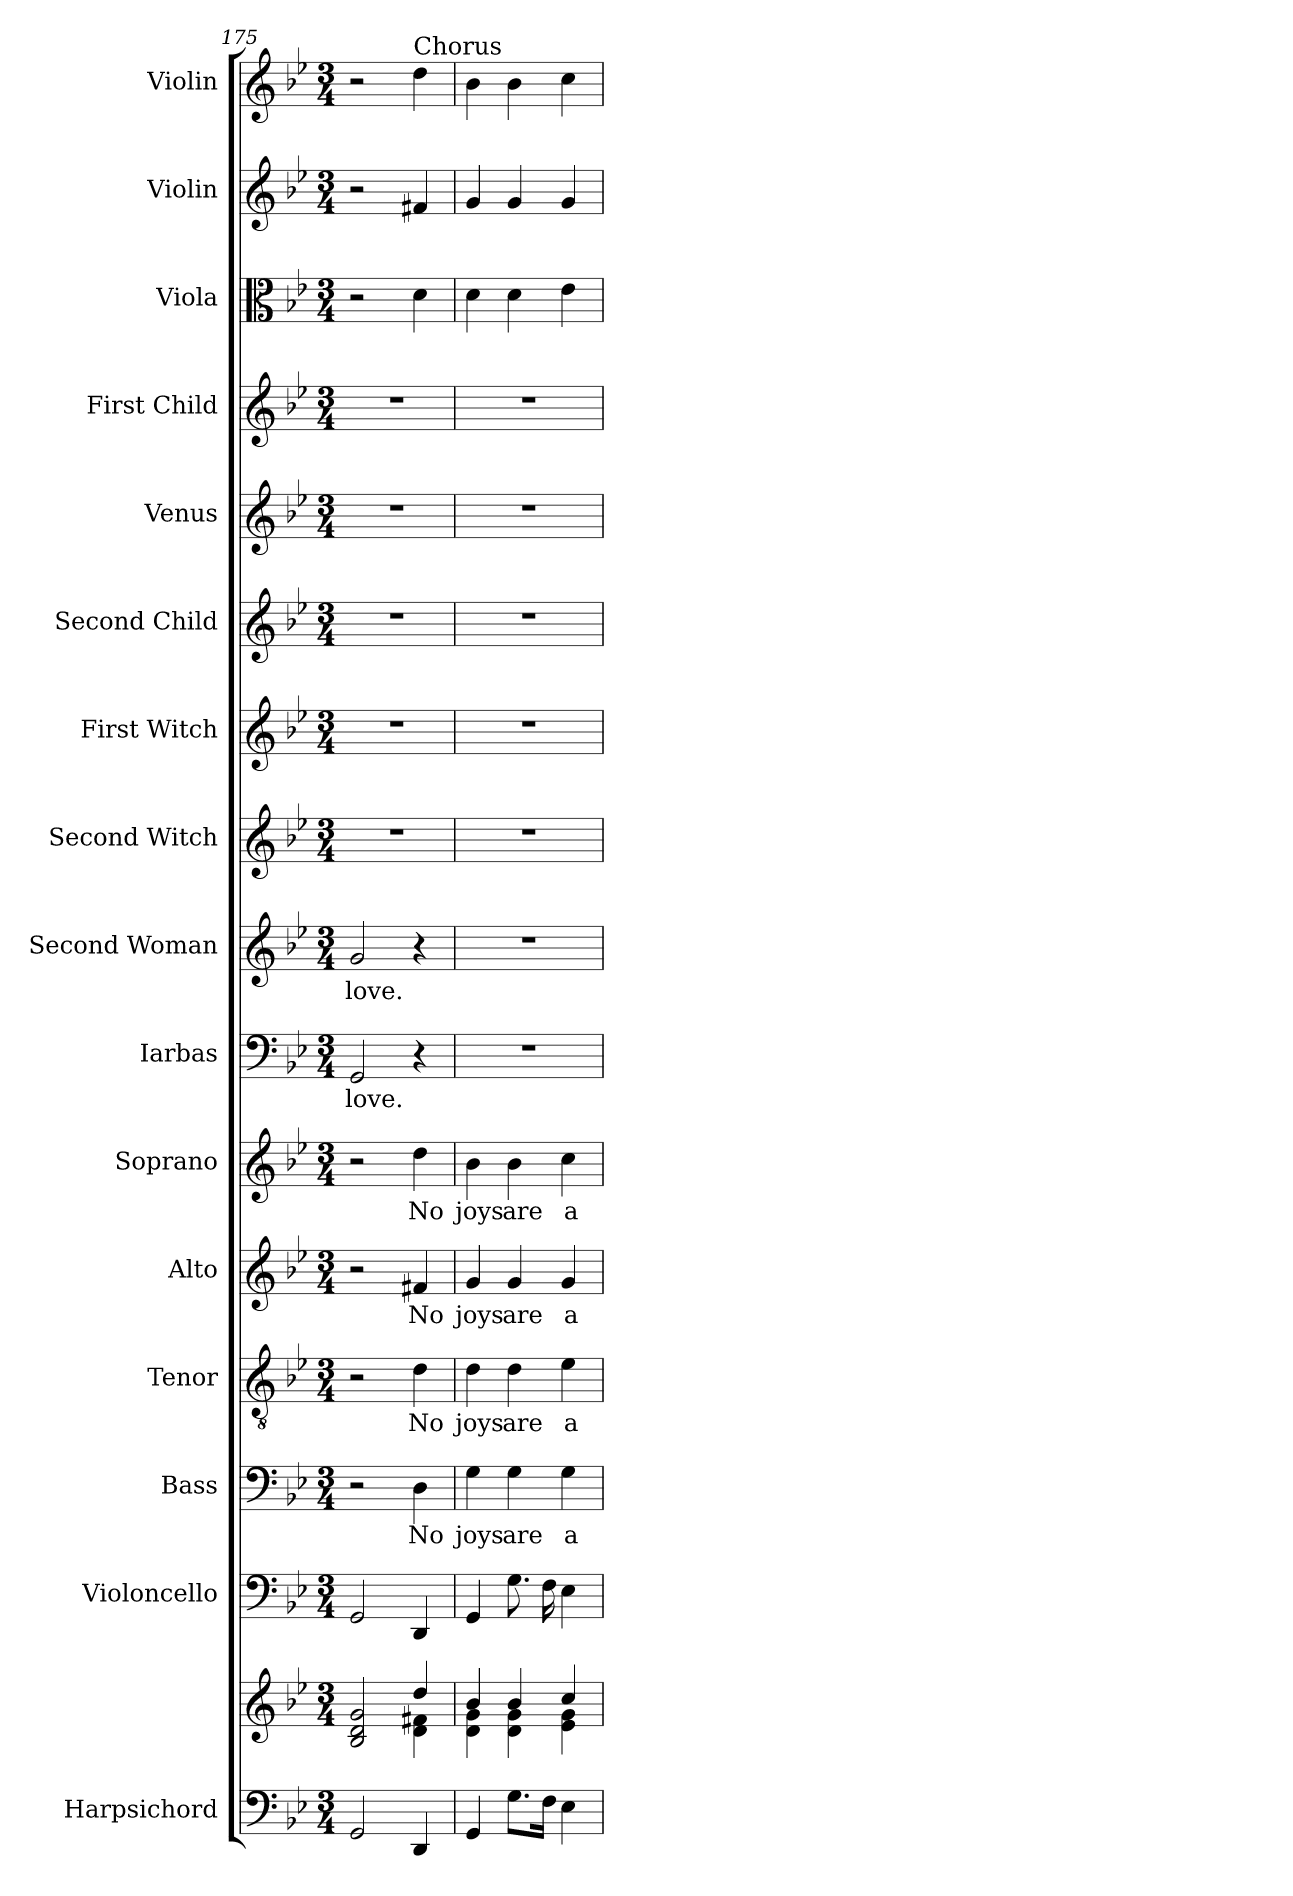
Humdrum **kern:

**kern	**kern	**kern	**kern	**text	**kern	**text	**kern	**text	**kern	**text	**kern	**text	**kern	**text	**kern	**kern	**kern	**kern	**kern	**kern	**kern	**kern
*part16	*part16	*part15	*part14	*part14	*part13	*part13	*part12	*part12	*part11	*part11	*part10	*part10	*part9	*part9	*part8	*part7	*part6	*part5	*part4	*part3	*part2	*part1
*staff17	*staff16	*staff15	*staff14	*staff14	*staff13	*staff13	*staff12	*staff12	*staff11	*staff11	*staff10	*staff10	*staff9	*staff9	*staff8	*staff7	*staff6	*staff5	*staff4	*staff3	*staff2	*staff1
*I"Harpsichord	*	*I"Violoncello	*I"Bass	*	*I"Tenor	*	*I"Alto	*	*I"Soprano	*	*I"Iarbas	*	*I"Second Woman	*	*I"Second Witch	*I"First Witch	*I"Second Child	*I"Venus	*I"First Child	*I"Viola	*I"Violin	*I"Violin
*I'Hch.	*	*I'Vc.	*I'B.	*	*I'T.	*	*I'A.	*	*I'S.	*	*I'I.	*	*I'2W	*	*I'W2.	*I'W1	*I'C2.	*I'V.	*I'C1	*I'Vla.	*I'Vln.	*I'Vln.
*clefF4	*clefG2	*clefF4	*clefF4	*	*clefGv2	*	*clefG2	*	*clefG2	*	*clefF4	*	*clefG2	*	*clefG2	*clefG2	*clefG2	*clefG2	*clefG2	*clefC3	*clefG2	*clefG2
*k[b-e-]	*k[b-e-]	*k[b-e-]	*k[b-e-]	*	*k[b-e-]	*	*k[b-e-]	*	*k[b-e-]	*	*k[b-e-]	*	*k[b-e-]	*	*k[b-e-]	*k[b-e-]	*k[b-e-]	*k[b-e-]	*k[b-e-]	*k[b-e-]	*k[b-e-]	*k[b-e-]
*M3/4	*M3/4	*M3/4	*M3/4	*	*M3/4	*	*M3/4	*	*M3/4	*	*M3/4	*	*M3/4	*	*M3/4	*M3/4	*M3/4	*M3/4	*M3/4	*M3/4	*M3/4	*M3/4
=175	=175	=175	=175	=175	=175	=175	=175	=175	=175	=175	=175	=175	=175	=175	=175	=175	=175	=175	=175	=175	=175	=175
*^	*^	*	*	*	*	*	*	*	*	*	*	*	*	*	*	*	*	*	*	*	*	*
!	!	!	!	!	!	!	!	!	!	!	!	!	!	!LO:LY:b	!	!LO:LY:b	!	!	!	!	!	!	!	!
2GG/	2ryy	2B-/ 2d/ 2g/	2ryy	2GG/	2r	.	2r	.	2r	.	2r	.	2GG/	love.	2g/	love.	2.r	2.r	2.r	2.r	2.r	2r	2r	2r
!	!	!	!	!	!	!	!	!	!	!	!	!	!	!	!	!	!	!	!	!	!	!	!	!LO:TX:a:t=Chorus
!	!	!	!	!	!	!LO:LY:b	!	!LO:LY:b	!	!LO:LY:b	!	!LO:LY:b	!	!	!	!	!	!	!	!	!	!	!	!
4ryy	4DD/	4dd/	4d\ 4f#X\	4DD/	4D\	No	4d\	No	4f#X/	No	4dd\	No	4r	.	4r	.	.	.	.	.	.	4d\	4f#X/	4dd\
=176	=176	=176	=176	=176	=176	=176	=176	=176	=176	=176	=176	=176	=176	=176	=176	=176	=176	=176	=176	=176	=176	=176	=176	=176
!	!	!	!	!	!	!LO:LY:b	!	!LO:LY:b	!	!LO:LY:b	!	!LO:LY:b	!	!	!	!	!	!	!	!	!	!	!	!
*v	*v	*	*	*	*	*	*	*	*	*	*	*	*	*	*	*	*	*	*	*	*	*	*	*
4GG/	4b-/	4d\ 4g\	4GG/	4G\	joys	4d\	joys	4g/	joys	4b-\	joys	2.r	.	2.r	.	2.r	2.r	2.r	2.r	2.r	4d\	4g/	4b-\
!	!	!	!	!	!LO:LY:b	!	!LO:LY:b	!	!LO:LY:b	!	!LO:LY:b	!	!	!	!	!	!	!	!	!	!	!	!
8.G\L	4b-/	4d\ 4g\	8.G\	4G\	are	4d\	are	4g/	are	4b-\	are	.	.	.	.	.	.	.	.	.	4d\	4g/	4b-\
16F\Jk	.	.	16F\	.	.	.	.	.	.	.	.	.	.	.	.	.	.	.	.	.	.	.	.
!	!	!	!	!	!LO:LY:b	!	!LO:LY:b	!	!LO:LY:b	!	!LO:LY:b	!	!	!	!	!	!	!	!	!	!	!	!
4E-\	4cc/	4e-\ 4g\	4E-\	4G\	a-	4e-\	a-	4g/	a-	4cc\	a-	.	.	.	.	.	.	.	.	.	4e-\	4g/	4cc\
*	*v	*v	*	*	*	*	*	*	*	*	*	*	*	*	*	*	*	*	*	*	*	*	*
=	=	=	=	=	=	=	=	=	=	=	=	=	=	=	=	=	=	=	=	=	=	=
*-	*-	*-	*-	*-	*-	*-	*-	*-	*-	*-	*-	*-	*-	*-	*-	*-	*-	*-	*-	*-	*-	*-
